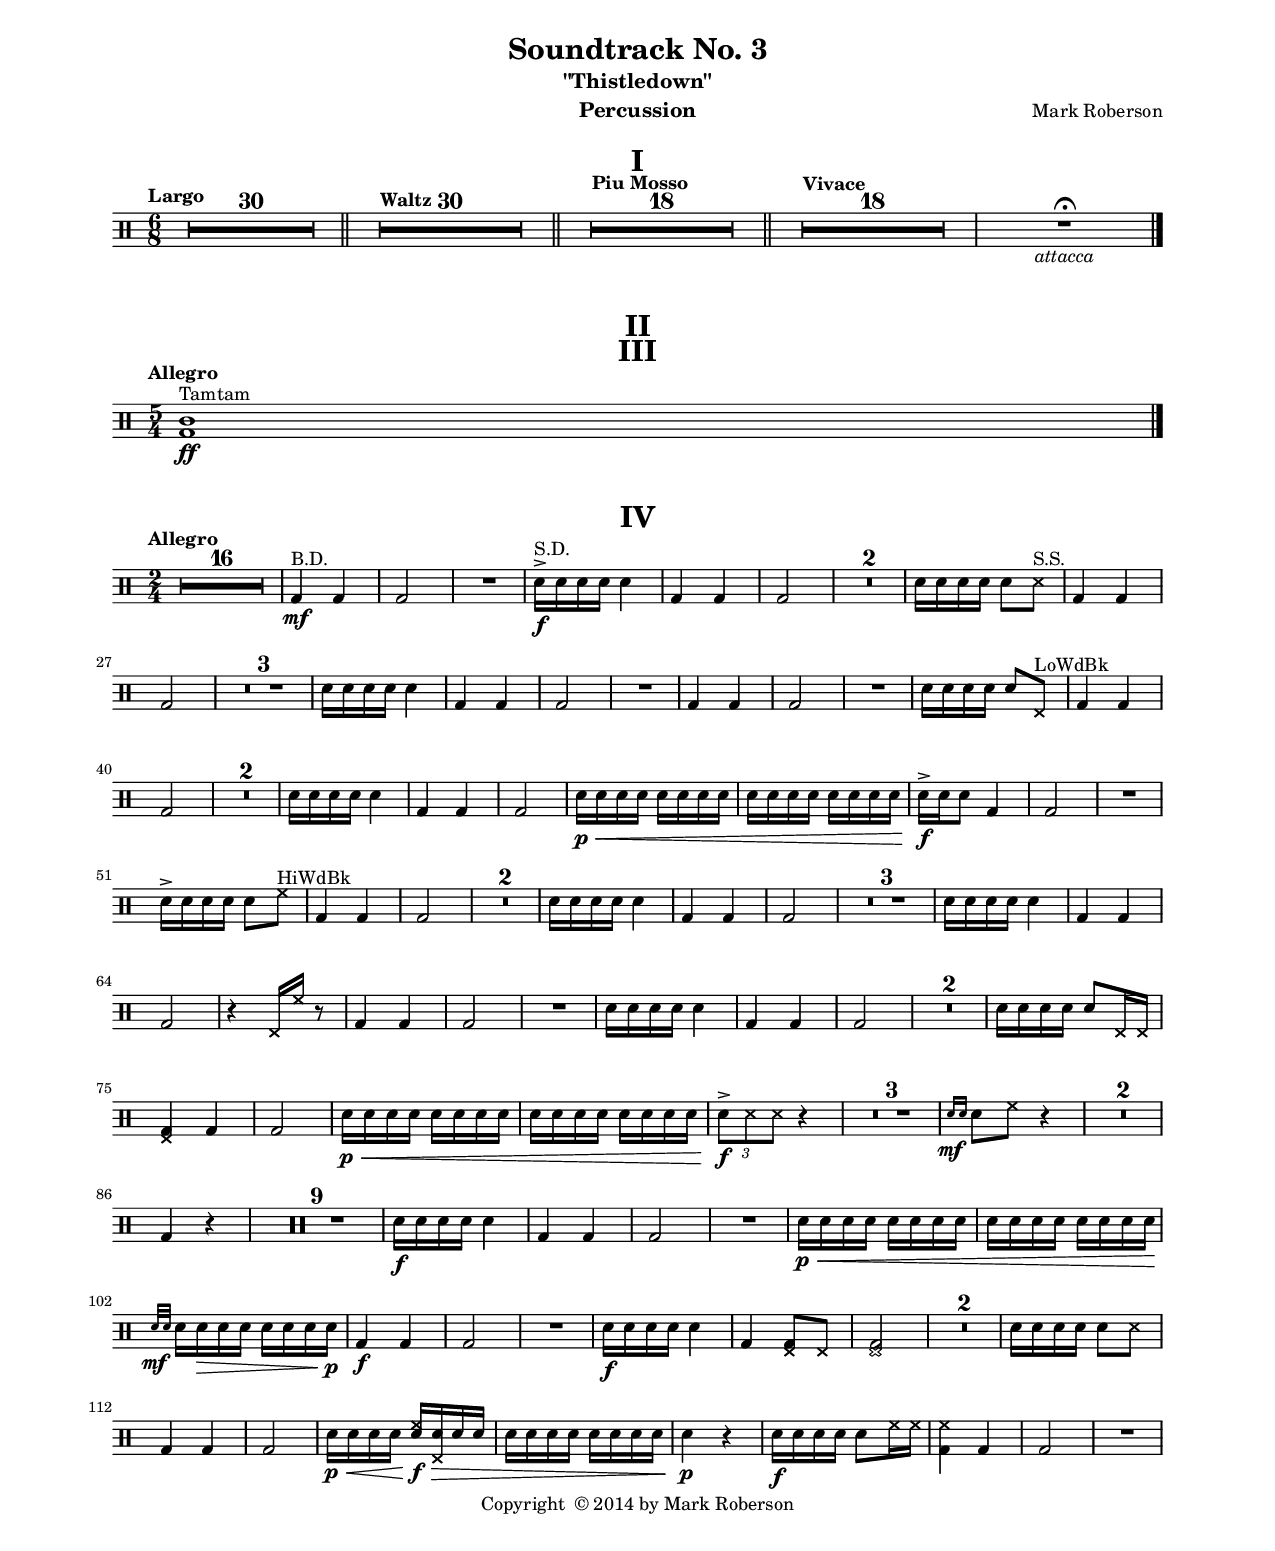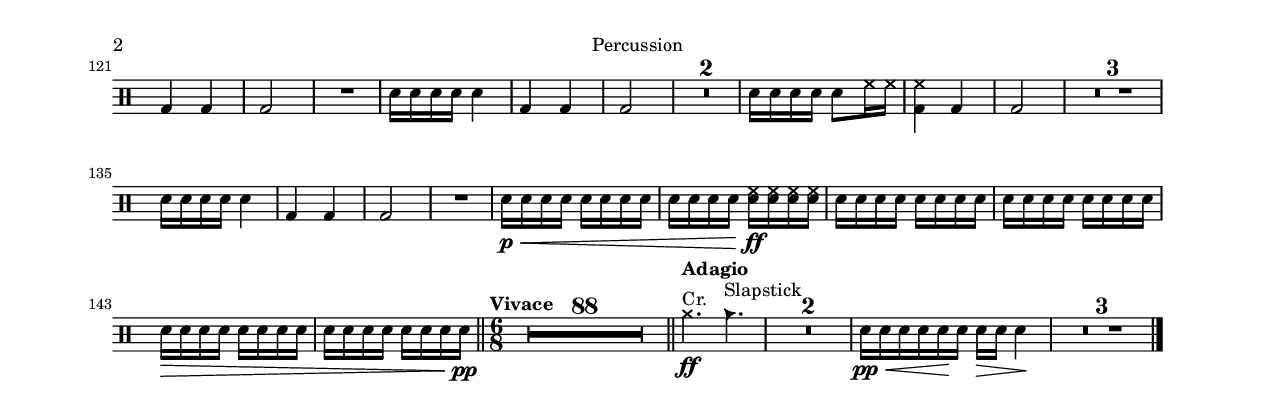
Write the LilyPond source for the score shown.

% Thistledown part template

\version "2.16.2"
#(ly:set-option 'relative-includes #t)
#(set-accidental-style 'modern-cautionary)
#(set-global-staff-size 16)

\header {
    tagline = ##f
    composer = "Mark Roberson"
    title = "Soundtrack No. 3"
    subtitle = "\"Thistledown\""
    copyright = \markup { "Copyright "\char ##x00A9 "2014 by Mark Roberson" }
    
    instrument = "Percussion"			%% CHANGE INSTRUMENT NAME
    }

\paper {
     #(set-paper-size "letter")
    indent = 0
    ragged-bottom = ##f
    ragged-right = ##f
    left-margin = 0.75\in
    right-margin = 0.75\in
    top-margin = 0.5\in
    bottom-margin = 0.6\in
}
\book{
\markup { 
  \vspace #2
 \column {
    \fill-line {
    \line {\center-align \bold \fontsize #4 I }
  }%% end fill-line
}%% end column
}%% end markup

\version "2.12.3"

\new Staff {
    \clef percussion
    \time 6/8
    \tempo "Largo"
    \compressFullBarRests
    R2.*30 \bar "||"
    \tempo "Waltz"
    R2.*30 \bar "||"
    \tempo "Piu Mosso"
    R2.*18 \bar "||"
    \tempo "Vivace"
    R2.*18
    R2. ^\fermataMarkup _\markup {\italic "attacca"}   \bar "|."
}
			%% CHANGE FILE NAME

\markup { 
 \column {
    \fill-line {
    \line {\center-align \bold \fontsize #4 II }
  }%% end fill-line
  }%% end column
}%% end markup


\version "2.12.0"

\score {
  \drums{
    \clef percussion
    \compressFullBarRests
    \time 3/4     
    \tempo "Allegro Moderato"  
    
  }% end of last bar in partorvoice
}%% end of score-block
			%% CHANGE FILE NAME

\markup { 
 \column {
    \fill-line {
    \line {\center-align \bold \fontsize #4 III }
  }%% end fill-line
  }%% end column
}%% end markup

\version "2.12.0"

\score {
  \drums{
    \clef percussion
    \compressFullBarRests
    \time 5/4     
    \tempo "Allegro"

    \tempo "Andante Moderato"
    <bd tt>1 \ff ^\markup { "Tamtam" }      | % 90
    R1 *56 _\markup {\upright  "attacca"} \bar "|."  | % 
  }% end of last bar in partorvoice
}%% end of score-block
			%% CHANGE FILE NAME

\markup { 
 \column {
    \fill-line {
    \line {\center-align \bold \fontsize #4 IV }
  }%% end fill-line
  }%% end column
}%% end markup

\version "2.12.0"

\score {
  \drums{
    \compressFullBarRests
    \clef percussion    %staffkeysig
    \time 2/4 
    \tempo "Allegro"
    R2 *16 | %
    bd4 \mf ^\markup {\upright  "B.D."} bd      | % 17
    bd2      | % 18
    R2  | % 
    sn16->  \f ^\markup {\upright  "S.D."} sn sn sn sn4      | % 20
    bd bd      | % 21
    bd2      | % 22
    R2 *2  | % 
    sn16 sn sn sn sn8 ss ^\markup {\upright  "S.S."}      | % 25
    bd4 bd      | % 26
    bd2      | % 27
    R2 *3  | % 
    sn16 sn sn sn sn4      | % 31
    bd bd      | % 32
    bd2      | % 33
    R2  | % 
    bd4 bd      | % 35
    bd2      | % 36
    R2  | % 
    sn16 sn sn sn sn8 hhp ^\markup {\upright  "LoWdBk"}      | % 38
    bd4 bd      | % 39
    bd2      | % 40
    R2 *2  | % 
    sn16 sn sn sn sn4      | % 43
    bd bd      | % 44
    bd2      | % 45
    sn16 \< \p sn sn sn sn sn sn sn      | % 46
    sn sn sn sn sn sn sn sn      | % 47
    sn->  \! \f sn sn8 bd4      | % 48
    bd2      | % 49
    R2  | % 
    sn16->  sn sn sn sn8 hh  ^\markup {\upright  "HiWdBk"}      | % 51
    bd4 bd      | % 52
    bd2      | % 53
    R2 *2  | % 
    sn16 sn sn sn sn4      | % 56
    bd bd      | % 57
    bd2      | % 58
    R2 *3  | % 
    sn16 sn sn sn sn4      | % 62
    bd bd      | % 63
    bd2      | % 64
    r4 hhp16 hh  r8      | % 65
    bd4 bd      | % 66
    bd2      | % 67
    R2  | % 
    sn16 sn sn sn sn4      | % 69
    bd bd      | % 70
    bd2      | % 71
    R2 *2  | % 
    sn16 sn sn sn sn8 hhp16 hhp      | % 74
    <bd hhp>4 bd      | % 75
    bd2      | % 76
    sn16 \< \p sn sn sn sn sn sn sn      | % 77
    sn sn sn sn sn sn sn sn      | % 78
    \times 2/3{sn8->  \! \f ss ss  } r4      | % 79
    R2 *3  | % 
    \grace{\stemUp sn16 \mf  [ sn  ]  } \stemNeutral sn8 hh  r4      | % 83
    R2 *2  | % 
    bd4 r      | % 86
    R2 *9  | % 
    sn16 \f sn sn sn sn4      | % 96
    bd bd      | % 97
    bd2      | % 98
    R2  | % 
    sn16 \< \p sn sn sn sn sn sn sn      | % 100
    sn sn sn sn sn sn sn sn      | % 101
    \grace{\stemUp sn32 \! \mf  [ sn  ]  } \stemNeutral sn16 sn \> sn sn sn sn sn sn \p      | % 102
    bd4 \! \f bd      | % 103
    bd2      | % 104
    R2  | % 
    sn16 \f sn sn sn sn4      | % 106
    bd <bd hhp>8 hhp      | % 107
    <bd hhp>2      | % 108
    R2 *2  | % 
    sn16 sn sn sn sn8 ss      | % 111
    bd4 bd      | % 112
    bd2      | % 113
    sn16 \< \p sn sn sn <sn hh > \! \f <sn hhp> \> sn sn      | % 114
    sn sn sn sn sn sn sn sn      | % 115
    sn4 \! \p r      | % 116
    sn16 \f sn sn sn sn8 hh16 hh      | % 117
    <bd hh >4 bd      | % 118
    bd2      | % 119
    R2  | % 
    bd4 bd      | % 121
    bd2      | % 122
    R2  | % 
    sn16 sn sn sn sn4      | % 124
    bd bd      | % 125
    bd2      | % 126
    R2 *2  | % 
    sn16 sn sn sn sn8 hh16 hh      | % 129
    <bd hh >4 bd      | % 130
    bd2      | % 131
    R2 *3  | % 
    sn16 sn sn sn sn4      | % 135
    bd bd      | % 136
    bd2      | % 137
    R2  | % 
    sn16 \< \p sn sn sn sn sn sn sn      | % 139
    sn sn sn sn <sn hh > \! \ff <sn hh > <sn hh > <sn hh >      | % 140
    sn sn sn sn sn sn sn sn      | % 141
    sn sn sn sn sn sn sn sn      | % 142
    sn \> sn sn sn sn sn sn sn      | % 143
    sn16 sn sn sn sn sn sn sn \! \pp     \bar "||"     | % 144
    %bartimesig: 
    \time 6/8 
    \tempo "Vivace"
    R2. *88 \bar "||"    | % 145
    \tempo "Adagio"
    cymcb4. \ff ^\markup {\upright  "Cr."} cb4. ^\markup {\upright  "Slapstick"}      | % 233
    R2. *2     | % 234
    sn16 \< \pp sn sn sn sn \! sn sn \> sn sn4 \!      | % 236
    R2. *3  \bar "|."    | % 237
  }% end of last bar in partorvoice
}%% end of score-block
			%% CHANGE FILE NAME

}%% end of book block
